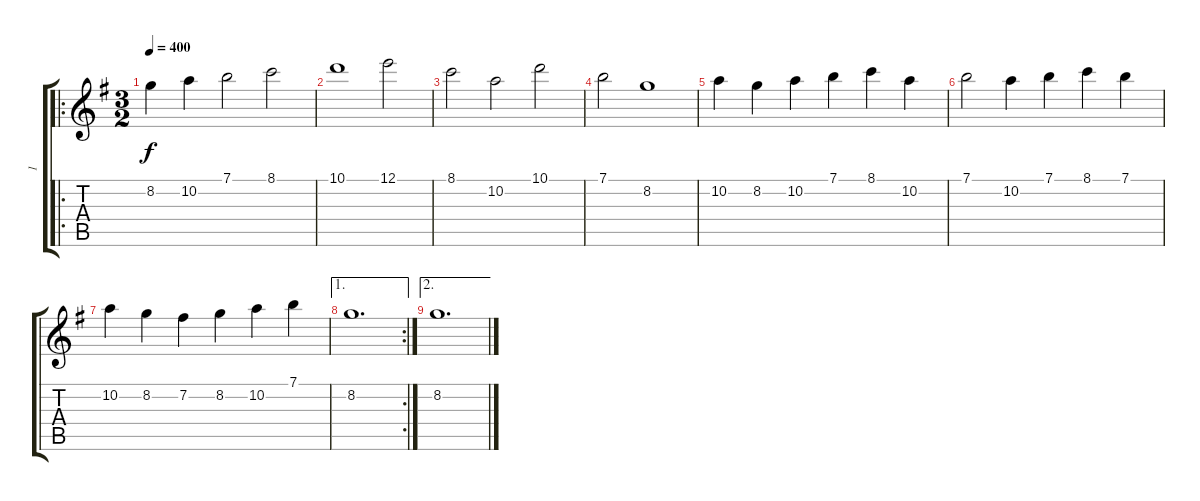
\track ("1" "1") {instrument acousticguitarnylon}
\staff {score tabs}
\tuning (E4 B3 G3 D3 A2 E2) {hide}
\ro
\ts (3 2)
\tempo 400
\clef g2
\ks g
8.2.4{dy f} 10.2.4 7.1.2 8.1.2 |
10.1.1 12.1.2 |
8.1.2 10.2.2 10.1.2 |
7.1.2 8.2.1 |
10.2.4 8.2.4 10.2.4 7.1.4 8.1.4 10.2.4 |
7.1.2 10.2.4 7.1.4 8.1.4 7.1.4 |
10.2.4 8.2.4 7.2.4 8.2.4 10.2.4 7.1.4 |
\ae 1
\rc 2
8.2.1{d} |
\ae 2
8.2.1{d}
